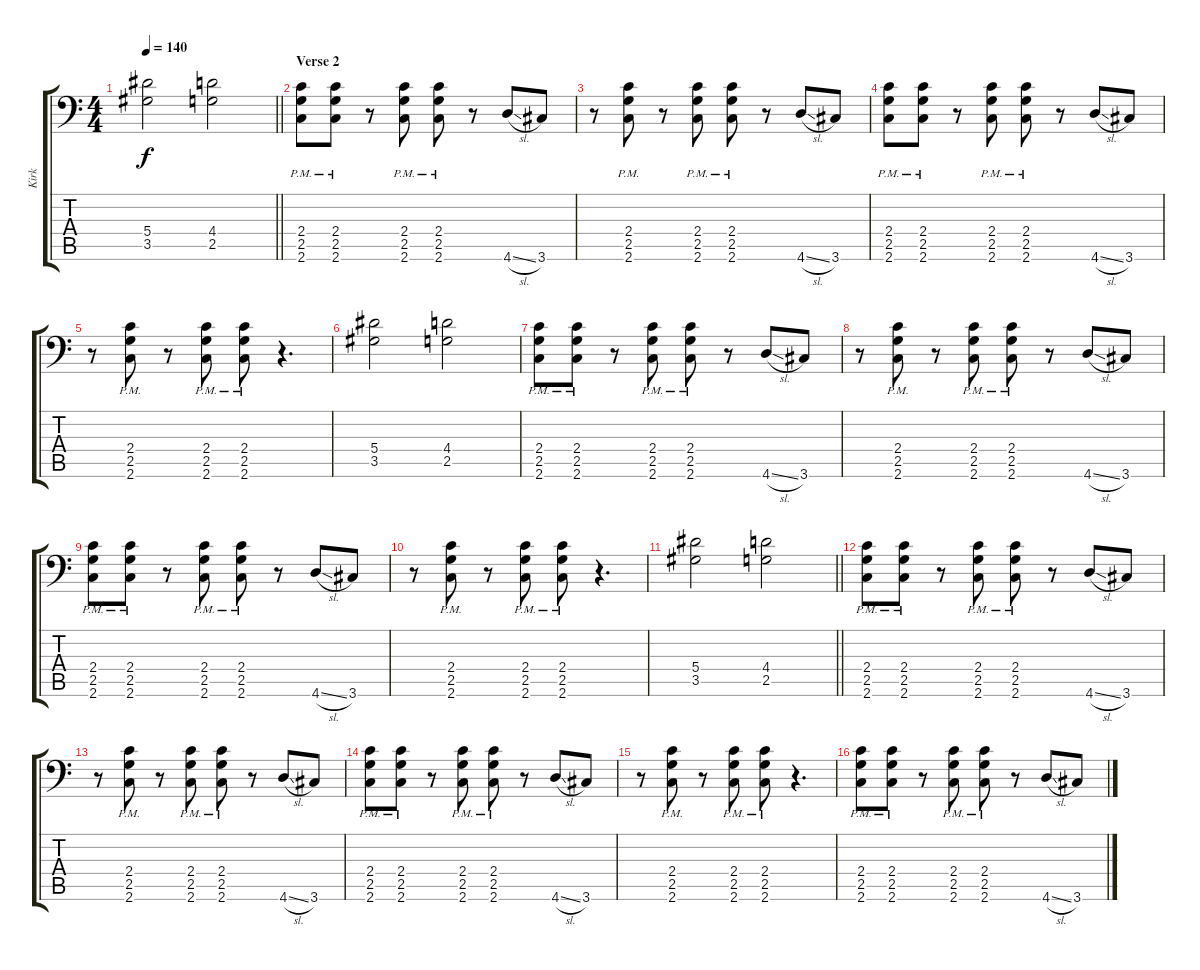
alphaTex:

\track ("Kirk" "Kirk") {instrument distortionguitar}
\staff {score tabs}
\tuning (C4 G3 Eb3 Bb2 F2 Bb1) {hide}
\ts (4 4)
\tempo 140
\clef f4
\barLineRight lightlight
\ks c
(5.4 3.5).2{dy f} (4.4 2.5).2 |
\section ("" "Verse 2")
(2.4{pm} 2.5{pm} 2.6{pm}).8 (2.4{pm} 2.5{pm} 2.6{pm}).8 r.8 (2.4{pm} 2.5{pm} 2.6{pm}).8 (2.4{pm} 2.5{pm} 2.6{pm}).8 r.8 4.6{sl}.8 3.6.8 |
r.8 (2.4{pm} 2.5{pm} 2.6{pm}).8 r.8 (2.4{pm} 2.5{pm} 2.6{pm}).8 (2.4{pm} 2.5{pm} 2.6{pm}).8 r.8 4.6{sl}.8 3.6.8 |
(2.4{pm} 2.5{pm} 2.6{pm}).8 (2.4{pm} 2.5{pm} 2.6{pm}).8 r.8 (2.4{pm} 2.5{pm} 2.6{pm}).8 (2.4{pm} 2.5{pm} 2.6{pm}).8 r.8 4.6{sl}.8 3.6.8 |
r.8 (2.4{pm} 2.5{pm} 2.6{pm}).8 r.8 (2.4{pm} 2.5{pm} 2.6{pm}).8 (2.4{pm} 2.5{pm} 2.6{pm}).8 r.4{d} |
(5.4 3.5).2 (4.4 2.5).2 |
(2.4{pm} 2.5{pm} 2.6{pm}).8 (2.4{pm} 2.5{pm} 2.6{pm}).8 r.8 (2.4{pm} 2.5{pm} 2.6{pm}).8 (2.4{pm} 2.5{pm} 2.6{pm}).8 r.8 4.6{sl}.8 3.6.8 |
r.8 (2.4{pm} 2.5{pm} 2.6{pm}).8 r.8 (2.4{pm} 2.5{pm} 2.6{pm}).8 (2.4{pm} 2.5{pm} 2.6{pm}).8 r.8 4.6{sl}.8 3.6.8 |
(2.4{pm} 2.5{pm} 2.6{pm}).8 (2.4{pm} 2.5{pm} 2.6{pm}).8 r.8 (2.4{pm} 2.5{pm} 2.6{pm}).8 (2.4{pm} 2.5{pm} 2.6{pm}).8 r.8 4.6{sl}.8 3.6.8 |
r.8 (2.4{pm} 2.5{pm} 2.6{pm}).8 r.8 (2.4{pm} 2.5{pm} 2.6{pm}).8 (2.4{pm} 2.5{pm} 2.6{pm}).8 r.4{d} |
\barLineRight lightlight
(5.4 3.5).2 (4.4 2.5).2 |
\section ("" "")
(2.4{pm} 2.5{pm} 2.6{pm}).8 (2.4{pm} 2.5{pm} 2.6{pm}).8 r.8 (2.4{pm} 2.5{pm} 2.6{pm}).8 (2.4{pm} 2.5{pm} 2.6{pm}).8 r.8 4.6{sl}.8 3.6.8 |
r.8 (2.4{pm} 2.5{pm} 2.6{pm}).8 r.8 (2.4{pm} 2.5{pm} 2.6{pm}).8 (2.4{pm} 2.5{pm} 2.6{pm}).8 r.8 4.6{sl}.8 3.6.8 |
(2.4{pm} 2.5{pm} 2.6{pm}).8 (2.4{pm} 2.5{pm} 2.6{pm}).8 r.8 (2.4{pm} 2.5{pm} 2.6{pm}).8 (2.4{pm} 2.5{pm} 2.6{pm}).8 r.8 4.6{sl}.8 3.6.8 |
r.8 (2.4{pm} 2.5{pm} 2.6{pm}).8 r.8 (2.4{pm} 2.5{pm} 2.6{pm}).8 (2.4{pm} 2.5{pm} 2.6{pm}).8 r.4{d} |
(2.4{pm} 2.5{pm} 2.6{pm}).8 (2.4{pm} 2.5{pm} 2.6{pm}).8 r.8 (2.4{pm} 2.5{pm} 2.6{pm}).8 (2.4{pm} 2.5{pm} 2.6{pm}).8 r.8 4.6{sl}.8 3.6.8
